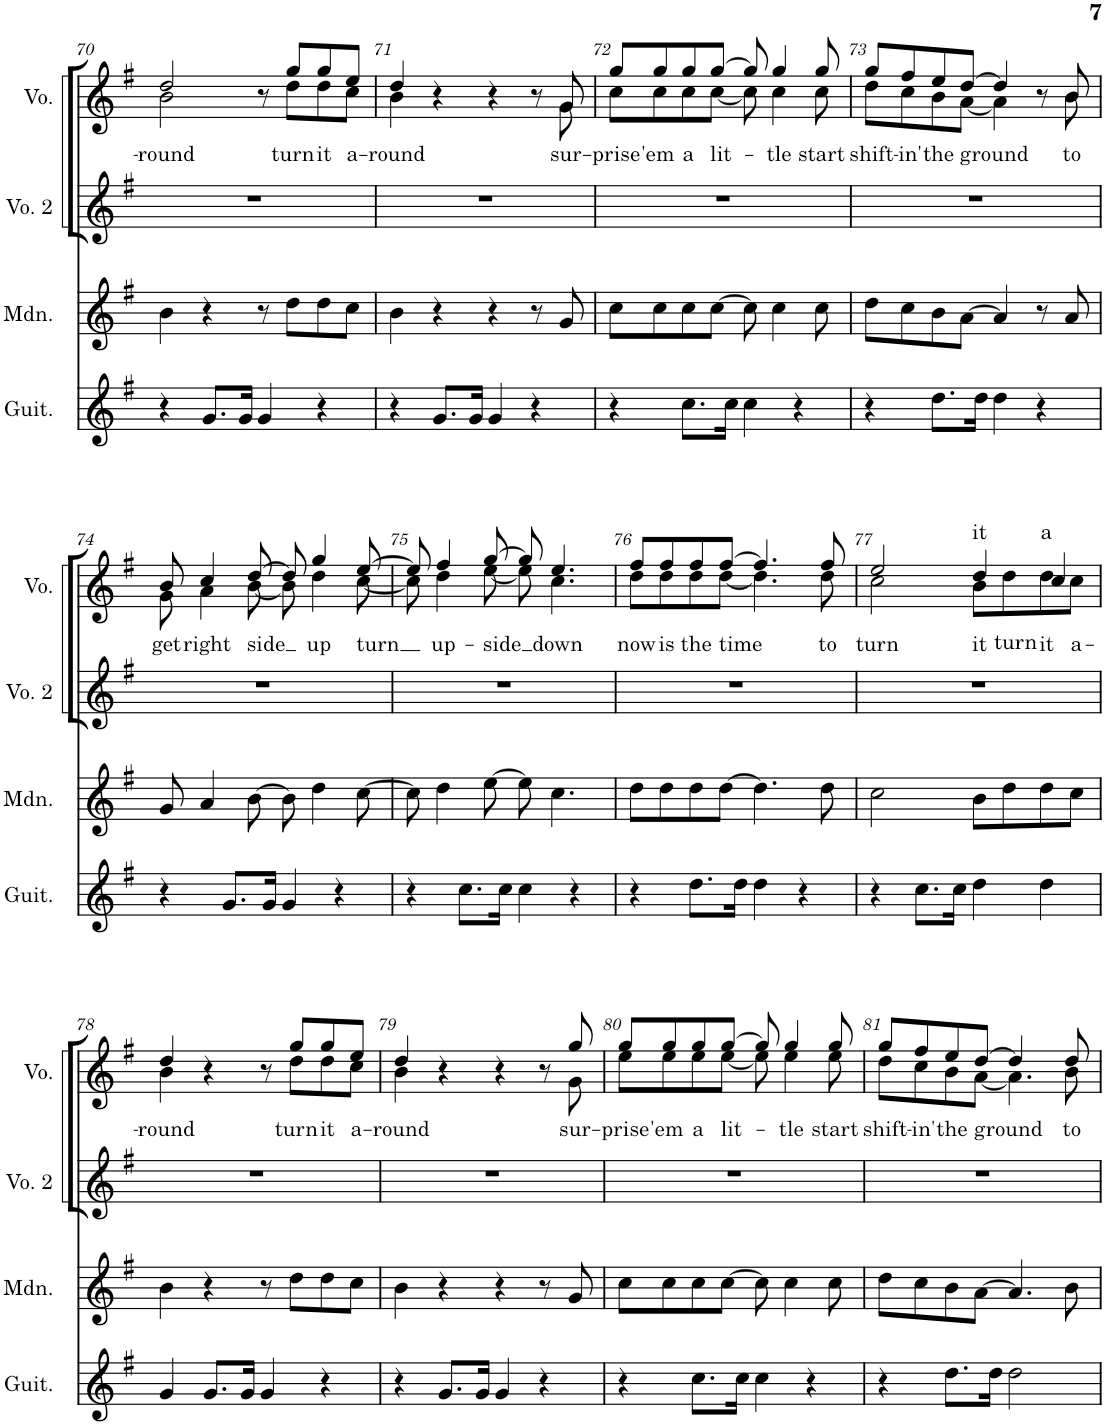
**kern	**kern	**kern	**kern	**text
*part4	*part3	*part2	*part1	*part1
*staff4	*staff3	*staff2	*staff1	*staff1
*I"Guitar	*I"Mandolin	*I"Voice 2	*I"Voice	*
*I'Guit.	*I'Mdn.	*I'Vo. 2	*I'Vo.	*
!!LO:PB:g=z
*clefG2	*clefG2	*clefG2	*clefG2	*
*Trd7c12	*	*	*	*
*k[f#]	*k[f#]	*k[f#]	*k[f#]	*
*M4/4	*M4/4	*M4/4	*M4/4	*
=70	=70	=70	=70	=70
!	!	!	!	!LO:LY:b
*	*	*	*^	*
4r	4b\	1r	2b\	2dd/	-round
8.g/L	4r	.	.	.	.
16g/Jk	.	.	.	.	.
4g/	8r	.	8r	8ryy	.
!	!	!	!	!	!LO:LY:b
.	8dd\L	.	8dd\L	8gg/L	turn
!	!	!	!	!	!LO:LY:b
4r	8dd\	.	8dd\	8gg/	it
!	!	!	!	!	!LO:LY:b
.	8cc\J	.	8cc\J	8ee/J	a-
=71	=71	=71	=71	=71	=71
!	!	!	!	!	!LO:LY:b
4r	4b\	1r	4b\	4dd/	-round
8.g/L	4r	.	4r	4ryy	.
16g/Jk	.	.	.	.	.
4g/	4r	.	4r	4ryy	.
4r	8r	.	8r	8ryy	.
!	!	!	!	!	!LO:LY:b
.	8g/	.	8g\	8g/	sur-
=72	=72	=72	=72	=72	=72
!	!	!	!	!	!LO:LY:b
4r	8cc\L	1r	8cc\L	8gg/L	-prise
!	!	!	!	!	!LO:LY:b
.	8cc\	.	8cc\	8gg/	'em
!	!	!	!	!	!LO:LY:b
8.cc\L	8cc\	.	8cc\	8gg/	a
!	!	!	!	!	!LO:LY:b
.	[8cc\J	.	[8cc\J	[8gg/J	lit-
16cc\Jk	.	.	.	.	.
4cc\	8cc\]	.	8cc\]	8gg/]	.
!	!	!	!	!	!LO:LY:b
.	4cc\	.	4cc\	4gg/	-tle
4r	.	.	.	.	.
!	!	!	!	!	!LO:LY:b
.	8cc\	.	8cc\	8gg/	start
=73	=73	=73	=73	=73	=73
!	!	!	!	!	!LO:LY:b
4r	8dd\L	1r	8dd\L	8gg/L	shift-
!	!	!	!	!	!LO:LY:b
.	8cc\	.	8cc\	8ff#/	-in'
!	!	!	!	!	!LO:LY:b
8.dd\L	8b\	.	8b\	8ee/	the
!	!	!	!	!	!LO:LY:b
.	[8a\J	.	[8a\J	[8dd/J	ground
16dd\Jk	.	.	.	.	.
4dd\	4a/]	.	4a\]	4dd/]	.
4r	8r	.	8r	8ryy	.
!	!	!	!	!	!LO:LY:b
.	8a/	.	8b\	8b/	to
!!LO:LB:g=z	!!
=74	=74	=74	=74	=74	=74
!	!	!	!	!	!LO:LY:b
4r	8g/	1r	8g\	8b/	get
!	!	!	!	!	!LO:LY:b
.	4a/	.	4a\	4cc/	right
8.g/L	.	.	.	.	.
!	!	!	!	!	!LO:LY:b
.	[8b\	.	[8b\	[8dd/	side
16g/Jk	.	.	.	.	.
4g/	8b\]	.	8b\]	8dd/]	.
!	!	!	!	!	!LO:LY:b
.	4dd\	.	4dd\	4gg/	up
4r	.	.	.	.	.
!	!	!	!	!	!LO:LY:b
.	[8cc\	.	[8cc\	[8ee/	turn
=75	=75	=75	=75	=75	=75
4r	8cc\]	1r	8cc\]	8ee/]	.
!	!	!	!	!	!LO:LY:b
.	4dd\	.	4dd\	4ff#/	up-
8.cc\L	.	.	.	.	.
!	!	!	!	!	!LO:LY:b
.	[8ee\	.	[8ee\	[8gg/	-side
16cc\Jk	.	.	.	.	.
4cc\	8ee\]	.	8ee\]	8gg/]	.
!	!	!	!	!	!LO:LY:b
.	4.cc\	.	4.cc\	4.ee/	down
4r	.	.	.	.	.
=76	=76	=76	=76	=76	=76
!	!	!	!	!	!LO:LY:b
4r	8dd\L	1r	8dd\L	8ff#/L	now
!	!	!	!	!	!LO:LY:b
.	8dd\	.	8dd\	8ff#/	is
!	!	!	!	!	!LO:LY:b
8.dd\L	8dd\	.	8dd\	8ff#/	the
!	!	!	!	!	!LO:LY:b
.	[8dd\J	.	[8dd\J	[8ff#/J	time
16dd\Jk	.	.	.	.	.
4dd\	4.dd\]	.	4.dd\]	4.ff#/]	.
4r	.	.	.	.	.
!	!	!	!	!	!LO:LY:b
.	8dd\	.	8dd\	8ff#/	to
=77	=77	=77	=77	=77	=77
!	!	!	!	!	!LO:LY:b
4r	2cc\	1r	2cc\	2ee/	turn
8.cc\L	.	.	.	.	.
16cc\Jk	.	.	.	.	.
!	!	!	!	!	!LO:LY:b
!	!	!	!	!	!LO:LY:a
4dd\	8b\L	.	8b\L	4dd/	it
!	!	!	!	!	!LO:LY:b
.	8dd\	.	8dd\	.	turn
!	!	!	!	!	!LO:LY:b
!	!	!	!	!	!LO:LY:a
4dd\	8dd\	.	8dd\	4cc/	a
!	!	!	!	!	!LO:LY:b
.	8cc\J	.	8cc\J	.	a-
!!LO:LB:g=z	!!
=78	=78	=78	=78	=78	=78
!	!	!	!	!	!LO:LY:b
4g/	4b\	1r	4b\	4dd/	-round
8.g/L	4r	.	4r	4ryy	.
16g/Jk	.	.	.	.	.
4g/	8r	.	8r	8ryy	.
!	!	!	!	!	!LO:LY:b
.	8dd\L	.	8dd\L	8gg/L	turn
!	!	!	!	!	!LO:LY:b
4r	8dd\	.	8dd\	8gg/	it
!	!	!	!	!	!LO:LY:b
.	8cc\J	.	8cc\J	8ee/J	a-
=79	=79	=79	=79	=79	=79
!	!	!	!	!	!LO:LY:b
4r	4b\	1r	4b\	4dd/	-round
8.g/L	4r	.	4r	4ryy	.
16g/Jk	.	.	.	.	.
4g/	4r	.	4r	4ryy	.
4r	8r	.	8r	8ryy	.
!	!	!	!	!	!LO:LY:b
.	8g/	.	8g\	8gg/	sur-
=80	=80	=80	=80	=80	=80
!	!	!	!	!	!LO:LY:b
4r	8cc\L	1r	8ee\L	8gg/L	-prise
!	!	!	!	!	!LO:LY:b
.	8cc\	.	8ee\	8gg/	'em
!	!	!	!	!	!LO:LY:b
8.cc\L	8cc\	.	8ee\	8gg/	a
!	!	!	!	!	!LO:LY:b
.	[8cc\J	.	[8ee\J	[8gg/J	lit-
16cc\Jk	.	.	.	.	.
4cc\	8cc\]	.	8ee\]	8gg/]	.
!	!	!	!	!	!LO:LY:b
.	4cc\	.	4ee\	4gg/	-tle
4r	.	.	.	.	.
!	!	!	!	!	!LO:LY:b
.	8cc\	.	8ee\	8gg/	start
=81	=81	=81	=81	=81	=81
!	!	!	!	!	!LO:LY:b
4r	8dd\L	1r	8dd\L	8gg/L	shift-
!	!	!	!	!	!LO:LY:b
.	8cc\	.	8cc\	8ff#/	-in'
!	!	!	!	!	!LO:LY:b
8.dd\L	8b\	.	8b\	8ee/	the
!	!	!	!	!	!LO:LY:b
.	[8a\J	.	[8a\J	[8dd/J	ground
16dd\Jk	.	.	.	.	.
2dd\	4.a/]	.	4.a\]	4dd/]	.
.	.	.	.	8ryy	.
!	!	!	!	!	!LO:LY:b
.	8b\	.	8b\	8dd/	to
*	*	*	*v	*v	*
=	=	=	=	=
*-	*-	*-	*-	*-
